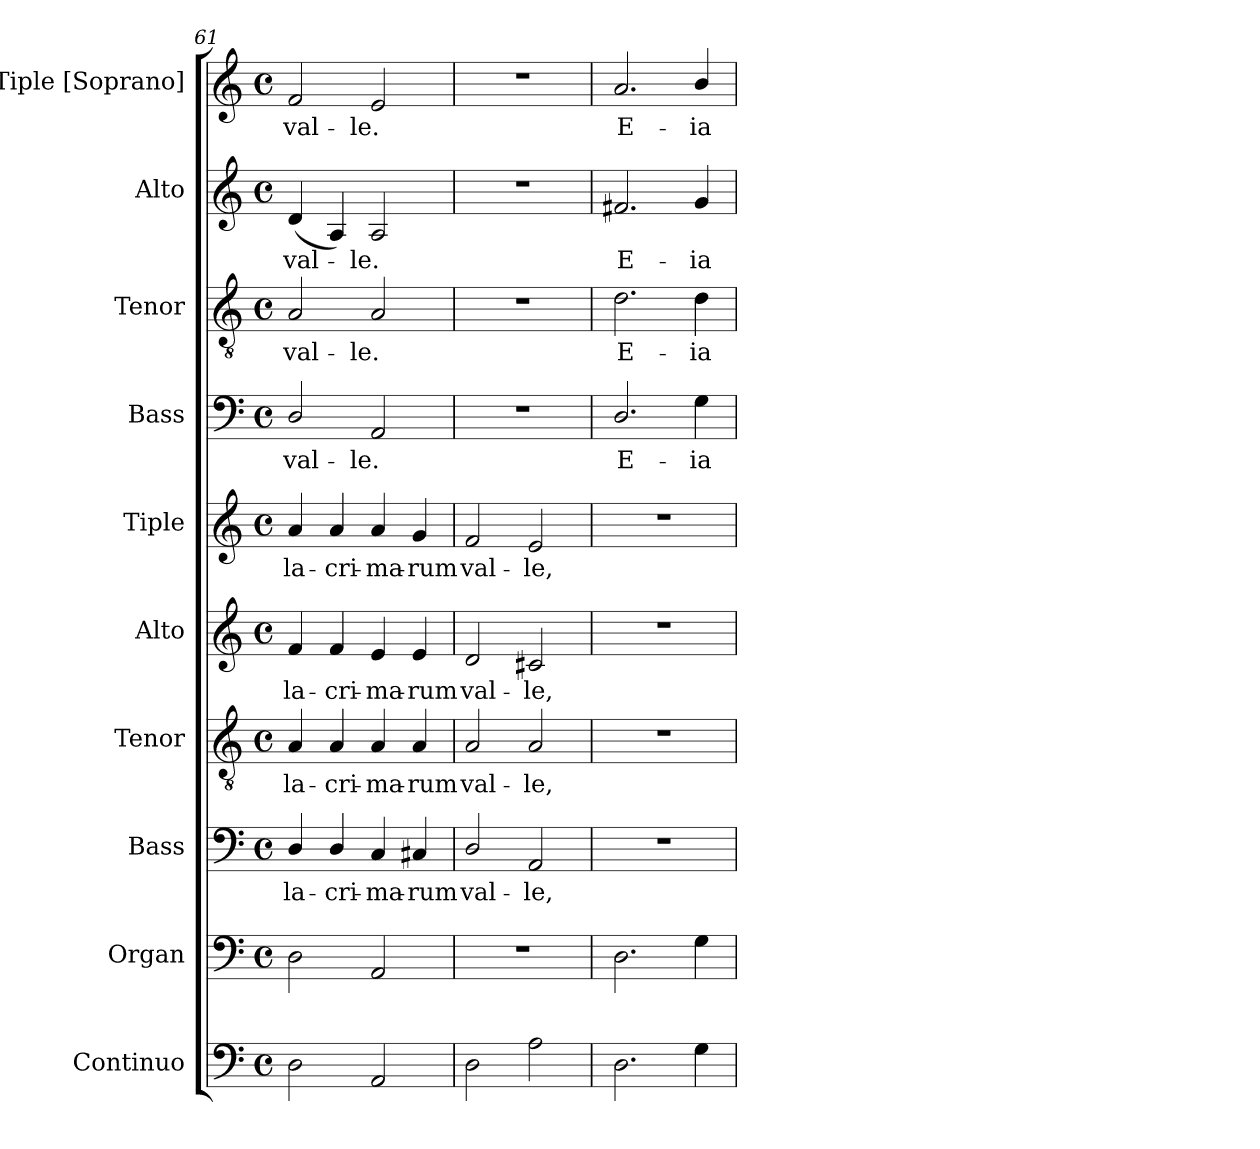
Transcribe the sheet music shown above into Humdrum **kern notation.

**kern	**kern	**kern	**text	**kern	**text	**kern	**text	**kern	**text	**kern	**text	**kern	**text	**kern	**text	**kern	**text
*part10	*part9	*part8	*part8	*part7	*part7	*part6	*part6	*part5	*part5	*part4	*part4	*part3	*part3	*part2	*part2	*part1	*part1
*staff10	*staff9	*staff8	*staff8	*staff7	*staff7	*staff6	*staff6	*staff5	*staff5	*staff4	*staff4	*staff3	*staff3	*staff2	*staff2	*staff1	*staff1
*I"Continuo	*I"Organ	*I"Bass	*	*I"Tenor	*	*I"Alto	*	*I"Tiple	*	*I"Bass	*	*I"Tenor	*	*I"Alto	*	*I"Tiple [Soprano]	*
*I'Cont.	*I'Org.	*I'B.	*	*I'T.	*	*I'A.	*	*	*	*I'B.	*	*I'T.	*	*I'A.	*	*I'S.	*
*clefF4	*clefF4	*clefF4	*	*clefGv2	*	*clefG2	*	*clefG2	*	*clefF4	*	*clefGv2	*	*clefG2	*	*clefG2	*
*	*	*	*	*ITrd7c12	*	*	*	*	*	*	*	*ITrd7c12	*	*	*	*	*
*k[]	*k[]	*k[]	*	*k[]	*	*k[]	*	*k[]	*	*k[]	*	*k[]	*	*k[]	*	*k[]	*
*C:	*C:	*C:	*	*C:	*	*C:	*	*C:	*	*C:	*	*C:	*	*C:	*	*C:	*
*M4/4	*M4/4	*M4/4	*	*M4/4	*	*M4/4	*	*M4/4	*	*M4/4	*	*M4/4	*	*M4/4	*	*M4/4	*
*met(c)	*met(c)	*met(c)	*	*met(c)	*	*met(c)	*	*met(c)	*	*met(c)	*	*met(c)	*	*met(c)	*	*met(c)	*
=61	=61	=61	=61	=61	=61	=61	=61	=61	=61	=61	=61	=61	=61	=61	=61	=61	=61
!	!	!	!LO:LY:b:color=#000000	!	!	!	!	!	!	!	!	!	!	!	!	!	!
!	!	!	!	!	!LO:LY:b:color=#000000	!	!	!	!	!	!	!	!	!	!	!	!
!	!	!	!	!	!	!	!LO:LY:b:color=#000000	!	!	!	!	!	!	!	!	!	!
!	!	!	!	!	!	!	!	!	!LO:LY:b:color=#000000	!	!	!	!	!	!	!	!
!	!	!	!	!	!	!	!	!	!	!	!LO:LY:b:color=#000000	!	!	!	!	!	!
!	!	!	!	!	!	!	!	!	!	!	!	!	!LO:LY:b:color=#000000	!	!	!	!
!	!	!	!	!	!	!	!	!	!	!	!	!	!	!	!LO:LY:b:color=#000000	!	!
!	!	!	!	!	!	!	!	!	!	!	!	!	!	!	!	!	!LO:LY:b:color=#000000
2Di\	2Di\	4Di/	la-	4AAi/	la-	4fi/	la-	4ai/	la-	2Di/	val-	2AAi/	val-	(4di/	val-	2fi/	val-
!	!	!	!LO:LY:b:color=#000000	!	!	!	!	!	!	!	!	!	!	!	!	!	!
!	!	!	!	!	!LO:LY:b:color=#000000	!	!	!	!	!	!	!	!	!	!	!	!
!	!	!	!	!	!	!	!LO:LY:b:color=#000000	!	!	!	!	!	!	!	!	!	!
!	!	!	!	!	!	!	!	!	!LO:LY:b:color=#000000	!	!	!	!	!	!	!	!
.	.	4Di/	-cri-	4AAi/	-cri-	4fi/	-cri-	4ai/	-cri-	.	.	.	.	4Ai/)	.	.	.
!	!	!	!LO:LY:b:color=#000000	!	!	!	!	!	!	!	!	!	!	!	!	!	!
!	!	!	!	!	!LO:LY:b:color=#000000	!	!	!	!	!	!	!	!	!	!	!	!
!	!	!	!	!	!	!	!LO:LY:b:color=#000000	!	!	!	!	!	!	!	!	!	!
!	!	!	!	!	!	!	!	!	!LO:LY:b:color=#000000	!	!	!	!	!	!	!	!
!	!	!	!	!	!	!	!	!	!	!	!LO:LY:b:color=#000000	!	!	!	!	!	!
!	!	!	!	!	!	!	!	!	!	!	!	!	!LO:LY:b:color=#000000	!	!	!	!
!	!	!	!	!	!	!	!	!	!	!	!	!	!	!	!LO:LY:b:color=#000000	!	!
!	!	!	!	!	!	!	!	!	!	!	!	!	!	!	!	!	!LO:LY:b:color=#000000
2AAi/	2AAi/	4Ci/	-ma-	4AAi/	-ma-	4ei/	-ma-	4ai/	-ma-	2AAi/	-le.	2AAi/	-le.	2Ai/	-le.	2ei/	-le.
!	!	!	!LO:LY:b:color=#000000	!	!	!	!	!	!	!	!	!	!	!	!	!	!
!	!	!	!	!	!LO:LY:b:color=#000000	!	!	!	!	!	!	!	!	!	!	!	!
!	!	!	!	!	!	!	!LO:LY:b:color=#000000	!	!	!	!	!	!	!	!	!	!
!	!	!	!	!	!	!	!	!	!LO:LY:b:color=#000000	!	!	!	!	!	!	!	!
.	.	4C#Xi/	-rum	4AAi/	-rum	4ei/	-rum	4gi/	-rum	.	.	.	.	.	.	.	.
=62	=62	=62	=62	=62	=62	=62	=62	=62	=62	=62	=62	=62	=62	=62	=62	=62	=62
!	!	!	!LO:LY:b:color=#000000	!	!	!	!	!	!	!	!	!	!	!	!	!	!
!	!	!	!	!	!LO:LY:b:color=#000000	!	!	!	!	!	!	!	!	!	!	!	!
!	!	!	!	!	!	!	!LO:LY:b:color=#000000	!	!	!	!	!	!	!	!	!	!
!	!	!	!	!	!	!	!	!	!LO:LY:b:color=#000000	!	!	!	!	!	!	!	!
2Di\	1r	2Di/	val-	2AAi/	val-	2di/	val-	2fi/	val-	1r	.	1r	.	1r	.	1r	.
!	!	!	!LO:LY:b:color=#000000	!	!	!	!	!	!	!	!	!	!	!	!	!	!
!	!	!	!	!	!LO:LY:b:color=#000000	!	!	!	!	!	!	!	!	!	!	!	!
!	!	!	!	!	!	!	!LO:LY:b:color=#000000	!	!	!	!	!	!	!	!	!	!
!	!	!	!	!	!	!	!	!	!LO:LY:b:color=#000000	!	!	!	!	!	!	!	!
2Ai\	.	2AAi/	-le,	2AAi/	-le,	2c#Xi/	-le,	2ei/	-le,	.	.	.	.	.	.	.	.
=63	=63	=63	=63	=63	=63	=63	=63	=63	=63	=63	=63	=63	=63	=63	=63	=63	=63
!	!	!	!	!	!	!	!	!	!	!	!LO:LY:b:color=#000000	!	!	!	!	!	!
!	!	!	!	!	!	!	!	!	!	!	!	!	!LO:LY:b:color=#000000	!	!	!	!
!	!	!	!	!	!	!	!	!	!	!	!	!	!	!	!LO:LY:b:color=#000000	!	!
!	!	!	!	!	!	!	!	!	!	!	!	!	!	!	!	!	!LO:LY:b:color=#000000
2.Di\	2.Di\	1r	.	1r	.	1r	.	1r	.	2.Di/	E-	2.Di\	E-	2.f#Xi/	E-	2.ai/	E-
!	!	!	!	!	!	!	!	!	!	!	!LO:LY:b:color=#000000	!	!	!	!	!	!
!	!	!	!	!	!	!	!	!	!	!	!	!	!LO:LY:b:color=#000000	!	!	!	!
!	!	!	!	!	!	!	!	!	!	!	!	!	!	!	!LO:LY:b:color=#000000	!	!
!	!	!	!	!	!	!	!	!	!	!	!	!	!	!	!	!	!LO:LY:b:color=#000000
4Gi\	4Gi\	.	.	.	.	.	.	.	.	4Gi\	-ia	4Di\	-ia	4gi/	-ia	4bi/	-ia
=	=	=	=	=	=	=	=	=	=	=	=	=	=	=	=	=	=
*-	*-	*-	*-	*-	*-	*-	*-	*-	*-	*-	*-	*-	*-	*-	*-	*-	*-
